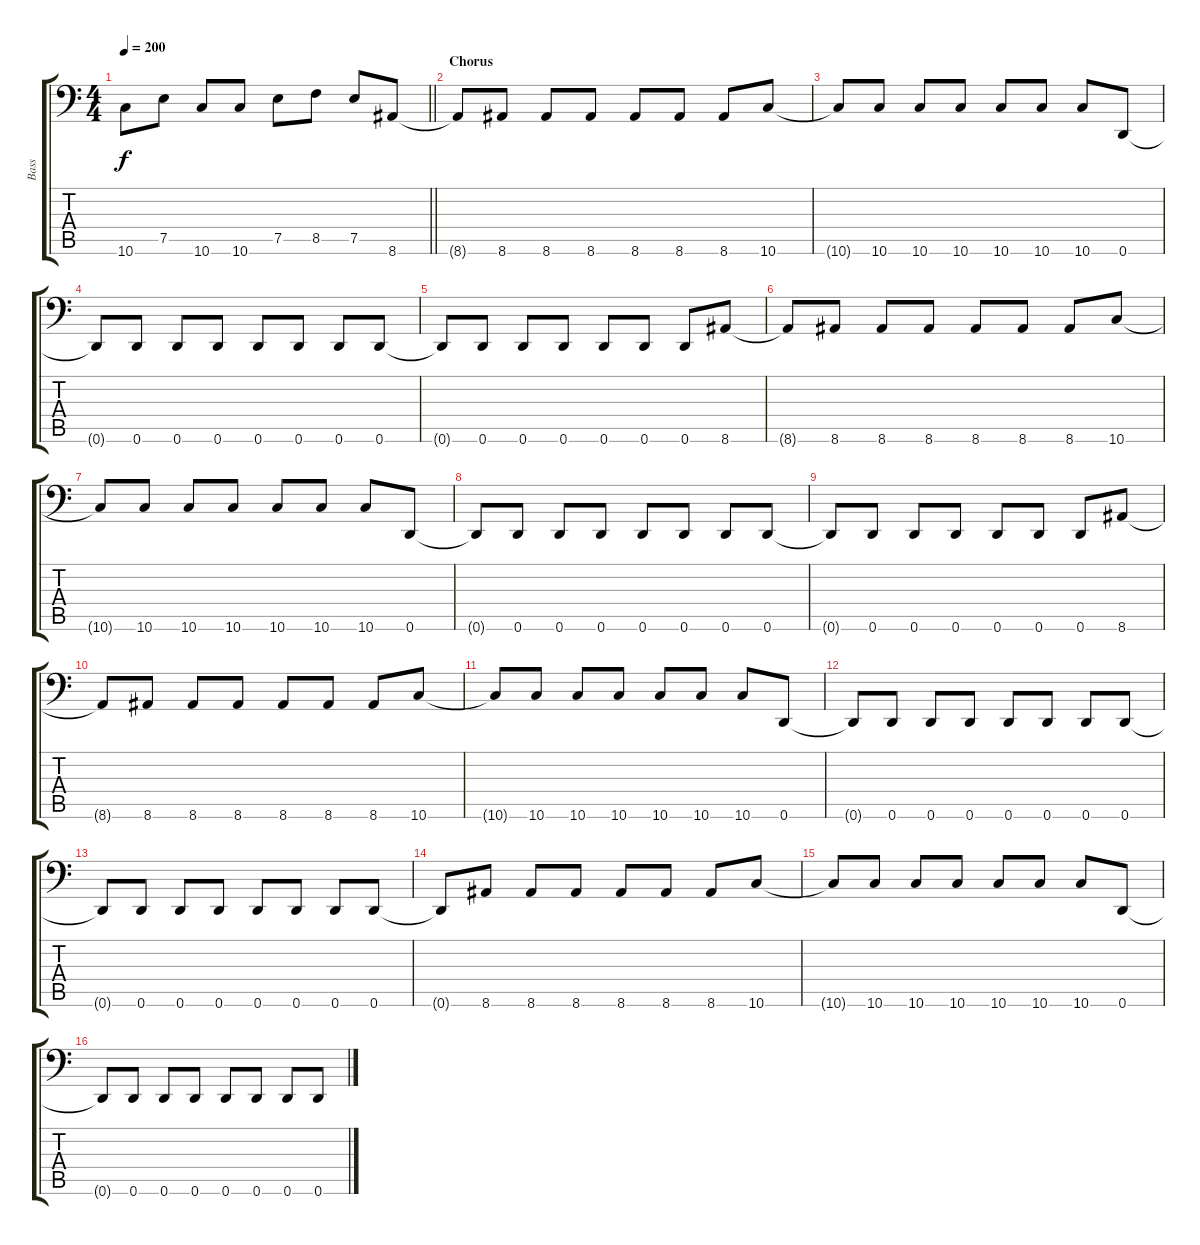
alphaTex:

\track ("Bass" "Bass") {instrument electricbasspick}
\staff {score tabs}
\tuning (E3 B2 G2 D2 A1 D1) {hide}
\ts (4 4)
\tempo 200
\clef f4
\barLineRight lightlight
\ks c
10.6.8{dy f} 7.5.8 10.6.8 10.6.8 7.5.8 8.5.8 7.5.8 8.6.8 |
\section ("" "Chorus")
8.6{t}.8 8.6.8 8.6.8 8.6.8 8.6.8 8.6.8 8.6.8 10.6.8 |
10.6{t}.8 10.6.8 10.6.8 10.6.8 10.6.8 10.6.8 10.6.8 0.6.8 |
0.6{t}.8 0.6.8 0.6.8 0.6.8 0.6.8 0.6.8 0.6.8 0.6.8 |
0.6{t}.8 0.6.8 0.6.8 0.6.8 0.6.8 0.6.8 0.6.8 8.6.8 |
8.6{t}.8 8.6.8 8.6.8 8.6.8 8.6.8 8.6.8 8.6.8 10.6.8 |
10.6{t}.8 10.6.8 10.6.8 10.6.8 10.6.8 10.6.8 10.6.8 0.6.8 |
0.6{t}.8 0.6.8 0.6.8 0.6.8 0.6.8 0.6.8 0.6.8 0.6.8 |
0.6{t}.8 0.6.8 0.6.8 0.6.8 0.6.8 0.6.8 0.6.8 8.6.8 |
8.6{t}.8 8.6.8 8.6.8 8.6.8 8.6.8 8.6.8 8.6.8 10.6.8 |
10.6{t}.8 10.6.8 10.6.8 10.6.8 10.6.8 10.6.8 10.6.8 0.6.8 |
0.6{t}.8 0.6.8 0.6.8 0.6.8 0.6.8 0.6.8 0.6.8 0.6.8 |
0.6{t}.8 0.6.8 0.6.8 0.6.8 0.6.8 0.6.8 0.6.8 0.6.8 |
0.6{t}.8 8.6.8 8.6.8 8.6.8 8.6.8 8.6.8 8.6.8 10.6.8 |
10.6{t}.8 10.6.8 10.6.8 10.6.8 10.6.8 10.6.8 10.6.8 0.6.8 |
0.6{t}.8 0.6.8 0.6.8 0.6.8 0.6.8 0.6.8 0.6.8 0.6.8
